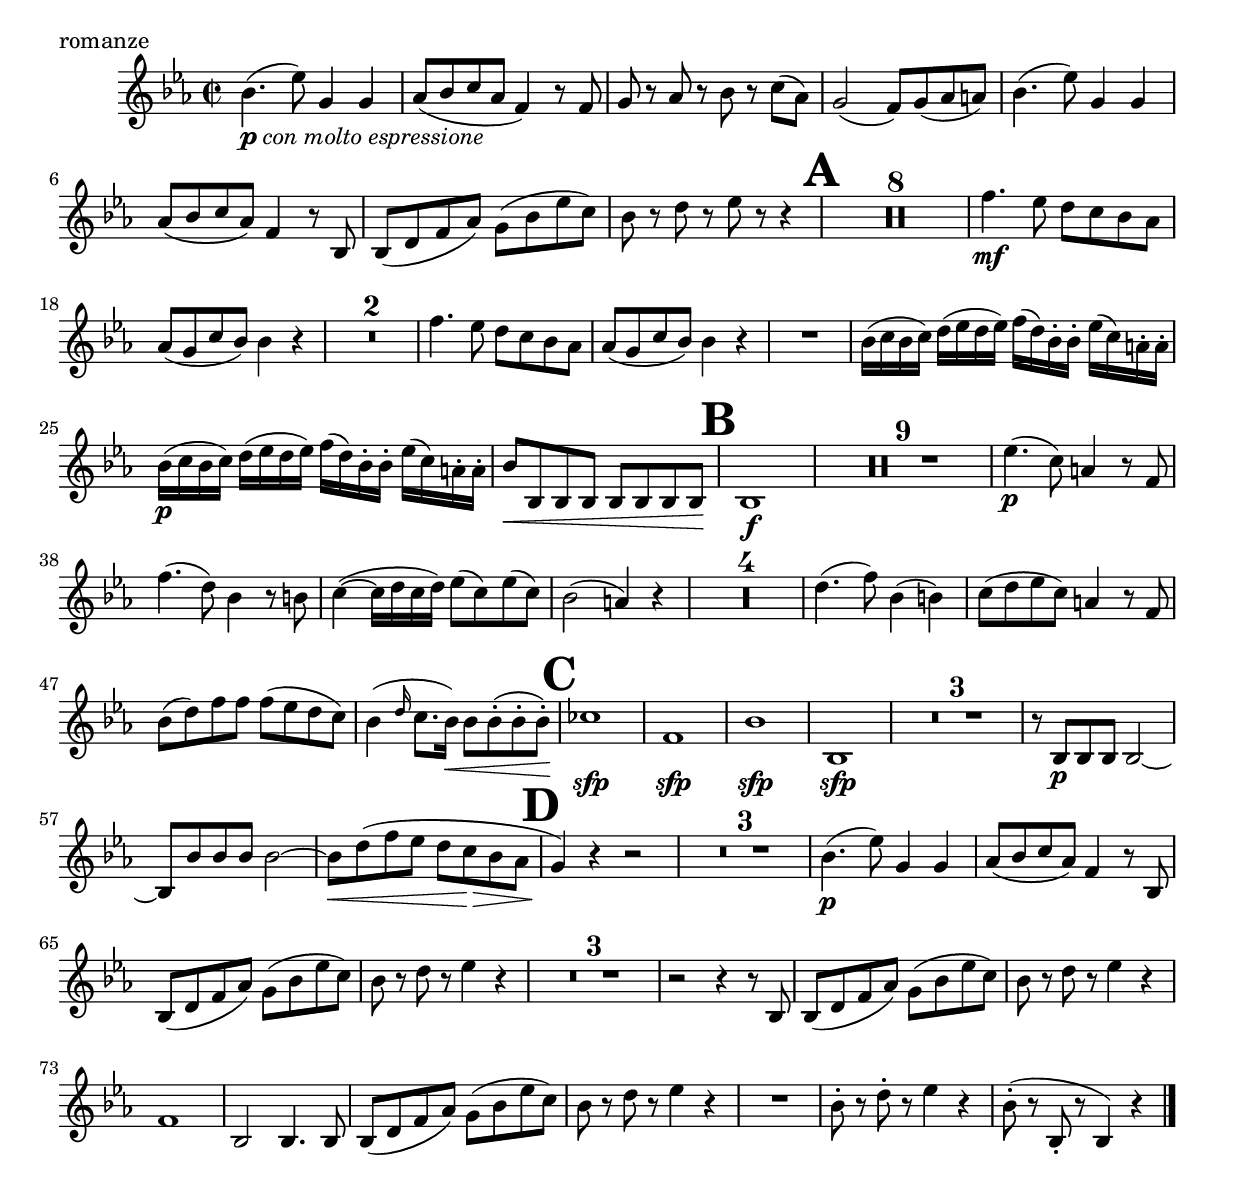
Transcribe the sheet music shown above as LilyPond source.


\version "1.7.18"
% #(ly:set-point-and-click 'line-column)

longgrace = \property Voice.Stem \override #'stroke-style = #'()
endlonggrace = \property Voice.Stem \revert #'stroke-style
ritenuto = \markup { \italic  "rit." }

\version "1.7.18"
  
cresc = \notes {
    #(ly:export (make-event-chord (list (make-span-event 'CrescendoEvent START)))) 
    \property Voice.crescendoText = \markup { \italic \bold "cresc." }
    \property Voice.crescendoSpanner = #'dashed-line
}

%%
%% TODO: a better mechanism for tweaking Grace settings.
%%

startGraceMusic = \sequential { 
    \startGraceMusic 
    \property Voice.Beam \override #'space-function
       = #(lambda (beam mult) (* 0.8 0.8))
    \property Voice.Beam \override #'thickness = #(* 0.384 (/ 0.6 0.48))
}

stopGraceMusic= \sequential {
    \property Voice.Beam \revert #'thickness
    \property Voice.Beam \revert #'space-function
    \stopGraceMusic
}

\paper{
    \translator {
        \ScoreContext
        skipBars = ##t
        midiInstrument = #"french horn"
        %% try to mimic Breitkopf
        RehearsalMark \override #'padding = #1
        MultiMeasureRest \override #'padding = #0.5
        restNumberThreshold = #1

	RehearsalMark \override #'font-series = #'bold
	RehearsalMark \override #'font-relative-size = #3

        Beam \override #'thickness = #0.6
        Beam \override #'space-function = #(lambda (beam mult) 0.8)
        Slur \override #'beautiful = #0.3
    }
    \translator {
        \StaffContext
        minimumVerticalExtent = #'(-4.5 . 4.5)
    }
    % #(define fonts my-sheet)

    indent = 10. \mm
    linewidth = 189. \mm

}



romanze = \notes \relative c' {
	\key f \major
	\time 2/2
	\property Score.skipBars = ##t

	c'4.( _\markup { \dynamic "p" \italic { "" con molto espressione } }
		 f8-) a,4 a
	 bes8-[( c d bes]  g4-) r8 g
	a r bes r c r  d-[( bes-)]
	a2( [ g8-) a( bes  b-)]
	c4. ( f8-) a,4 a |
	% 6 
	 bes8-[ (c d bes-)] g4 r8 c,
	 c8-[( e g  bes-)]  a-[( c f  d-)]
	c r e r f r r4
	\mark "A"
	R1*8
	g4.-\mf f8   e-[ d c bes]
	% 18
	 bes-[( a d  c-)] c4 r
	R1*2
	g'4. f8  e-[ d c bes]
	 bes-[ (a d  c-)] c4 r
	R1
	% 25
	 c16-[ ( d c  d-)]  e-[ ( f e  f-)]  g-[( e-) c-. c-.]  f-[( d-) b-. b-.]
	 c16-[-\p ( d c  d-)]  e-[ ( f e  f-)]  g-[( e-) c-. c-.]  f-[( d-) b-. b-.]
	 c8-[ \< c, c c]  c-[ c c \! c ]
	\mark "B"
	c1-\f
	R1*9
	f'4.(-\p  d8-) b4 r8 g
	g'4.( e8-) c4 r8 cis |
	% 39
	d4(~  d16-[ e d  e-)]  f8-[ ( d-) f( d-)]
	c2( b4-) r
	R1*4
	e4. ( g8-) c,4 ( cis-)
	 d8-[( e f  d-)] b4 r8 g
	 c-[ ( e-) g g]  g-[( f e  d-)]
	c4(
	\grace { \longgrace e16 \endlonggrace }
	 d8.-[  c16-) \< ]  c8-[ c-.( c-. \!  c-)-.]
	\mark "C"

	%% this is a trick to get the sfp-s to align. 
	\property Voice.Hairpin \override #'transparent = ##t
	des1\sfp \> \!
	g,1\sfp  \> \!
	c\sfp    \> \!
	c,\sfp
	\property Voice.Hairpin \revert #'transparent 
	R1*3
	r8  c-[-\p c c] c2~
	 c8-[ c' c c] c2~
	 c8-[ \< e( g f]  e-[ \! d \> c bes]
	\mark "D"
	\!  a4-) r r2
	R1*3
	c4.-\p ( f8-) a,4 a |
	 bes8-[ (c d bes-)] g4 r8 c,
	 c8-[( e g  bes-)]  a-[( c f  d-)]
	c r e r f4 r4
	R1*3
	r2 r4 r8 c,8
	 c8-[( e g  bes-)]  a-[( c f  d-)]
	c r e r f4 r4	
	g,1
	c,2 c4. c8
	 c8-[( e g  bes-)]  a-[( c f  d-)]
	c r e r f4 r4			% -. ? 

	R1
	c8-.   r e-. r f4 r4

	% Finish with F if played separately 
	c8-.(   r c,-. r  c4-) r4| 
	\bar "|."
}



\score
{
    \notes { \transpose c' bes \romanze }
	\header { piece = "romanze" opus = "" }	
	\midi{ \tempo 4 = 70  }
	\paper{}
}

